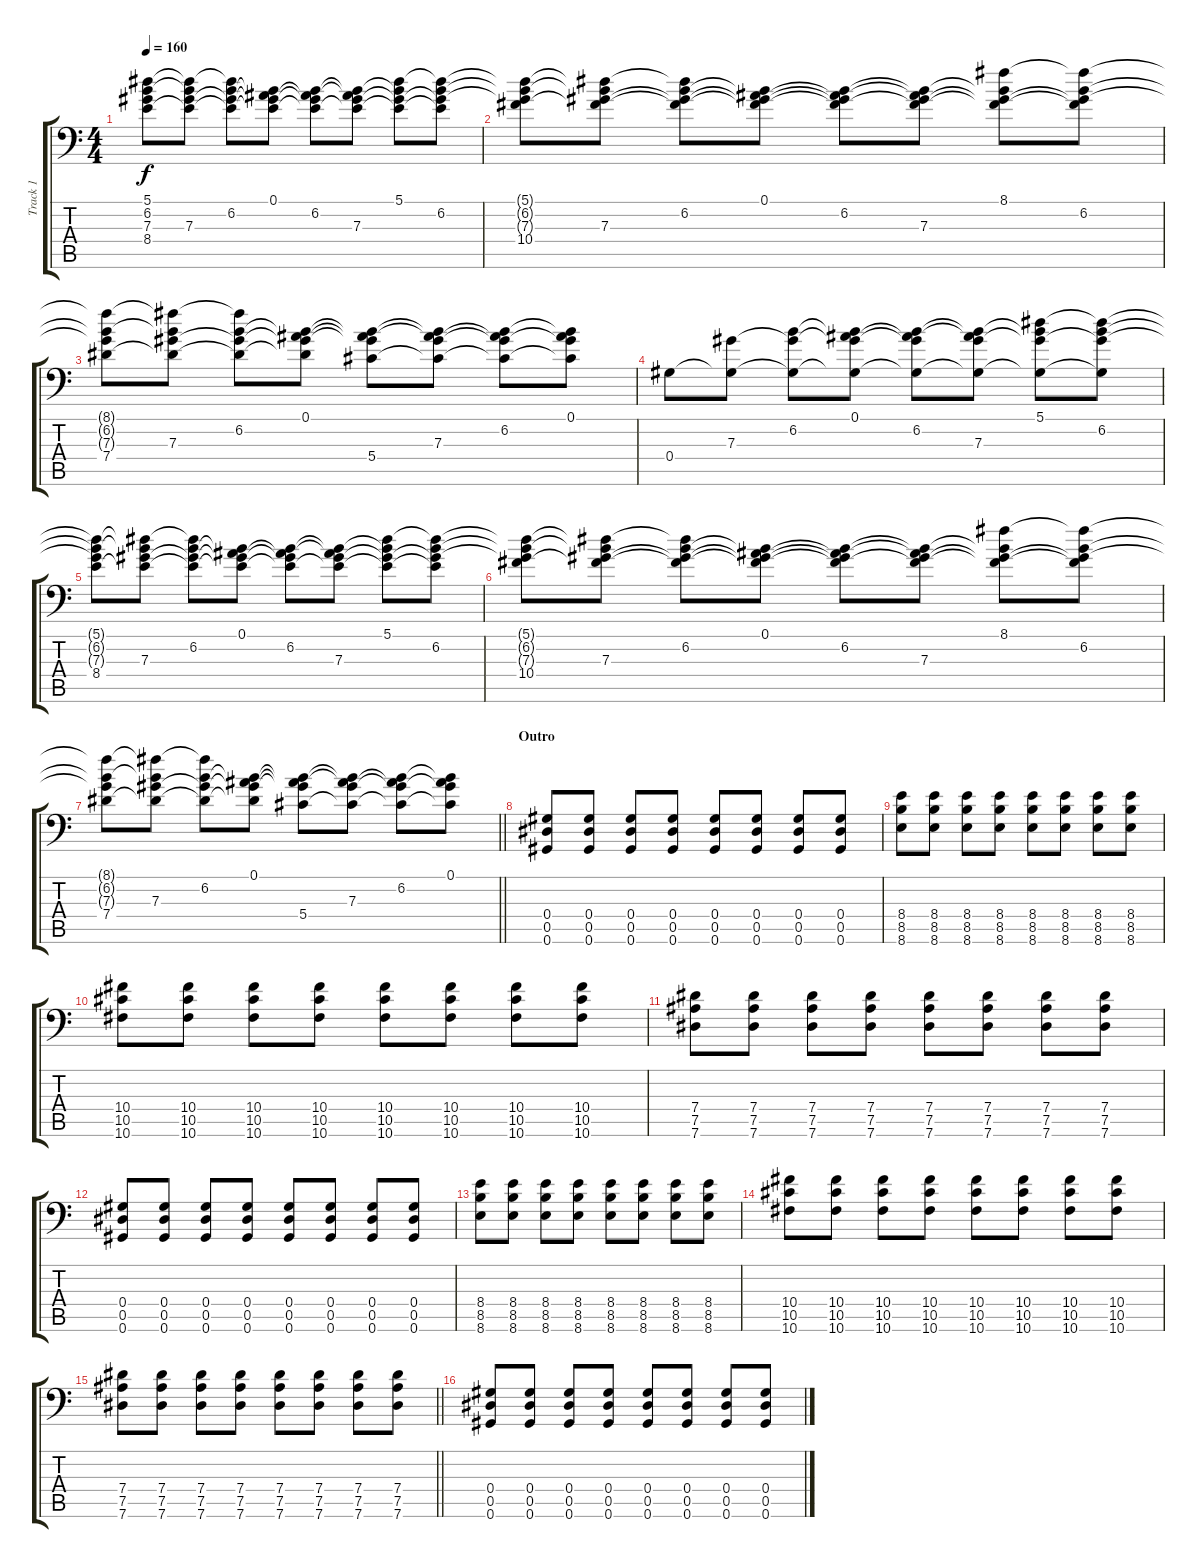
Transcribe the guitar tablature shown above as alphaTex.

\track ("Track 1" "Track 1") {instrument distortionguitar}
\staff {score tabs}
\tuning (Bb3 F3 Db3 Ab2 Eb2 Ab1) {hide}
\ts (4 4)
\tempo 160
\clef f4
\ks c
(5.1{t} 6.2{t} 7.3{t} 8.4).8{dy f} (5.1{t} 6.2{t} 7.3 8.4{t}).8 (5.1{t} 6.2 7.3{t} 8.4{t}).8 (0.1 6.2{t} 7.3{t} 8.4{t}).8 (0.1{t} 6.2 7.3{t} 8.4{t}).8 (0.1{t} 6.2{t} 7.3 8.4{t}).8 (5.1 6.2{t} 7.3{t} 8.4{t}).8 (5.1{t} 6.2 7.3{t} 8.4{t}).8 |
(5.1{t} 6.2{t} 7.3{t} 10.4).8 (5.1{t} 6.2{t} 7.3 10.4{t}).8 (5.1{t} 6.2 7.3{t} 10.4{t}).8 (0.1 6.2{t} 7.3{t} 10.4{t}).8 (0.1{t} 6.2 7.3{t} 10.4{t}).8 (0.1{t} 6.2{t} 7.3 10.4{t}).8 (8.1 6.2{t} 7.3{t} 10.4{t}).8 (8.1{t} 6.2 7.3{t} 10.4{t}).8 |
(8.1{t} 6.2{t} 7.3{t} 7.4).8 (8.1{t} 6.2{t} 7.3 7.4{t}).8 (8.1{t} 6.2 7.3{t} 7.4{t}).8 (0.1 6.2{t} 7.3{t} 7.4{t}).8 (0.1{t} 6.2{t} 7.3{t} 5.4).8 (0.1{t} 6.2{t} 7.3 5.4{t}).8 (0.1{t} 6.2 7.3{t} 5.4{t}).8 (0.1 6.2{t} 7.3{t} 5.4{t}).8 |
0.4.8 (7.3 0.4{t}).8 (6.2 7.3{t} 0.4{t}).8 (0.1 6.2{t} 7.3{t} 0.4{t}).8 (0.1{t} 6.2 7.3{t} 0.4{t}).8 (0.1{t} 6.2{t} 7.3 0.4{t}).8 (5.1 6.2{t} 7.3{t} 0.4{t}).8 (5.1{t} 6.2 7.3{t} 0.4{t}).8 |
(5.1{t} 6.2{t} 7.3{t} 8.4).8 (5.1{t} 6.2{t} 7.3 8.4{t}).8 (5.1{t} 6.2 7.3{t} 8.4{t}).8 (0.1 6.2{t} 7.3{t} 8.4{t}).8 (0.1{t} 6.2 7.3{t} 8.4{t}).8 (0.1{t} 6.2{t} 7.3 8.4{t}).8 (5.1 6.2{t} 7.3{t} 8.4{t}).8 (5.1{t} 6.2 7.3{t} 8.4{t}).8 |
(5.1{t} 6.2{t} 7.3{t} 10.4).8 (5.1{t} 6.2{t} 7.3 10.4{t}).8 (5.1{t} 6.2 7.3{t} 10.4{t}).8 (0.1 6.2{t} 7.3{t} 10.4{t}).8 (0.1{t} 6.2 7.3{t} 10.4{t}).8 (0.1{t} 6.2{t} 7.3 10.4{t}).8 (8.1 6.2{t} 7.3{t} 10.4{t}).8 (8.1{t} 6.2 7.3{t} 10.4{t}).8 |
\barLineRight lightlight
(8.1{t} 6.2{t} 7.3{t} 7.4).8 (8.1{t} 6.2{t} 7.3 7.4{t}).8 (8.1{t} 6.2 7.3{t} 7.4{t}).8 (0.1 6.2{t} 7.3{t} 7.4{t}).8 (0.1{t} 6.2{t} 7.3{t} 5.4).8 (0.1{t} 6.2{t} 7.3 5.4{t}).8 (0.1{t} 6.2 7.3{t} 5.4{t}).8 (0.1 6.2{t} 7.3{t} 5.4{t}).8 |
\section ("" "Outro")
(0.4 0.5 0.6).8 (0.4 0.5 0.6).8 (0.4 0.5 0.6).8 (0.4 0.5 0.6).8 (0.4 0.5 0.6).8 (0.4 0.5 0.6).8 (0.4 0.5 0.6).8 (0.4 0.5 0.6).8 |
(8.4 8.5 8.6).8 (8.4 8.5 8.6).8 (8.4 8.5 8.6).8 (8.4 8.5 8.6).8 (8.4 8.5 8.6).8 (8.4 8.5 8.6).8 (8.4 8.5 8.6).8 (8.4 8.5 8.6).8 |
(10.4 10.5 10.6).8 (10.4 10.5 10.6).8 (10.4 10.5 10.6).8 (10.4 10.5 10.6).8 (10.4 10.5 10.6).8 (10.4 10.5 10.6).8 (10.4 10.5 10.6).8 (10.4 10.5 10.6).8 |
(7.4 7.5 7.6).8 (7.4 7.5 7.6).8 (7.4 7.5 7.6).8 (7.4 7.5 7.6).8 (7.4 7.5 7.6).8 (7.4 7.5 7.6).8 (7.4 7.5 7.6).8 (7.4 7.5 7.6).8 |
(0.4 0.5 0.6).8 (0.4 0.5 0.6).8 (0.4 0.5 0.6).8 (0.4 0.5 0.6).8 (0.4 0.5 0.6).8 (0.4 0.5 0.6).8 (0.4 0.5 0.6).8 (0.4 0.5 0.6).8 |
(8.4 8.5 8.6).8 (8.4 8.5 8.6).8 (8.4 8.5 8.6).8 (8.4 8.5 8.6).8 (8.4 8.5 8.6).8 (8.4 8.5 8.6).8 (8.4 8.5 8.6).8 (8.4 8.5 8.6).8 |
(10.4 10.5 10.6).8 (10.4 10.5 10.6).8 (10.4 10.5 10.6).8 (10.4 10.5 10.6).8 (10.4 10.5 10.6).8 (10.4 10.5 10.6).8 (10.4 10.5 10.6).8 (10.4 10.5 10.6).8 |
\barLineRight lightlight
(7.4 7.5 7.6).8 (7.4 7.5 7.6).8 (7.4 7.5 7.6).8 (7.4 7.5 7.6).8 (7.4 7.5 7.6).8 (7.4 7.5 7.6).8 (7.4 7.5 7.6).8 (7.4 7.5 7.6).8 |
(0.4 0.5 0.6).8 (0.4 0.5 0.6).8 (0.4 0.5 0.6).8 (0.4 0.5 0.6).8 (0.4 0.5 0.6).8 (0.4 0.5 0.6).8 (0.4 0.5 0.6).8 (0.4 0.5 0.6).8
